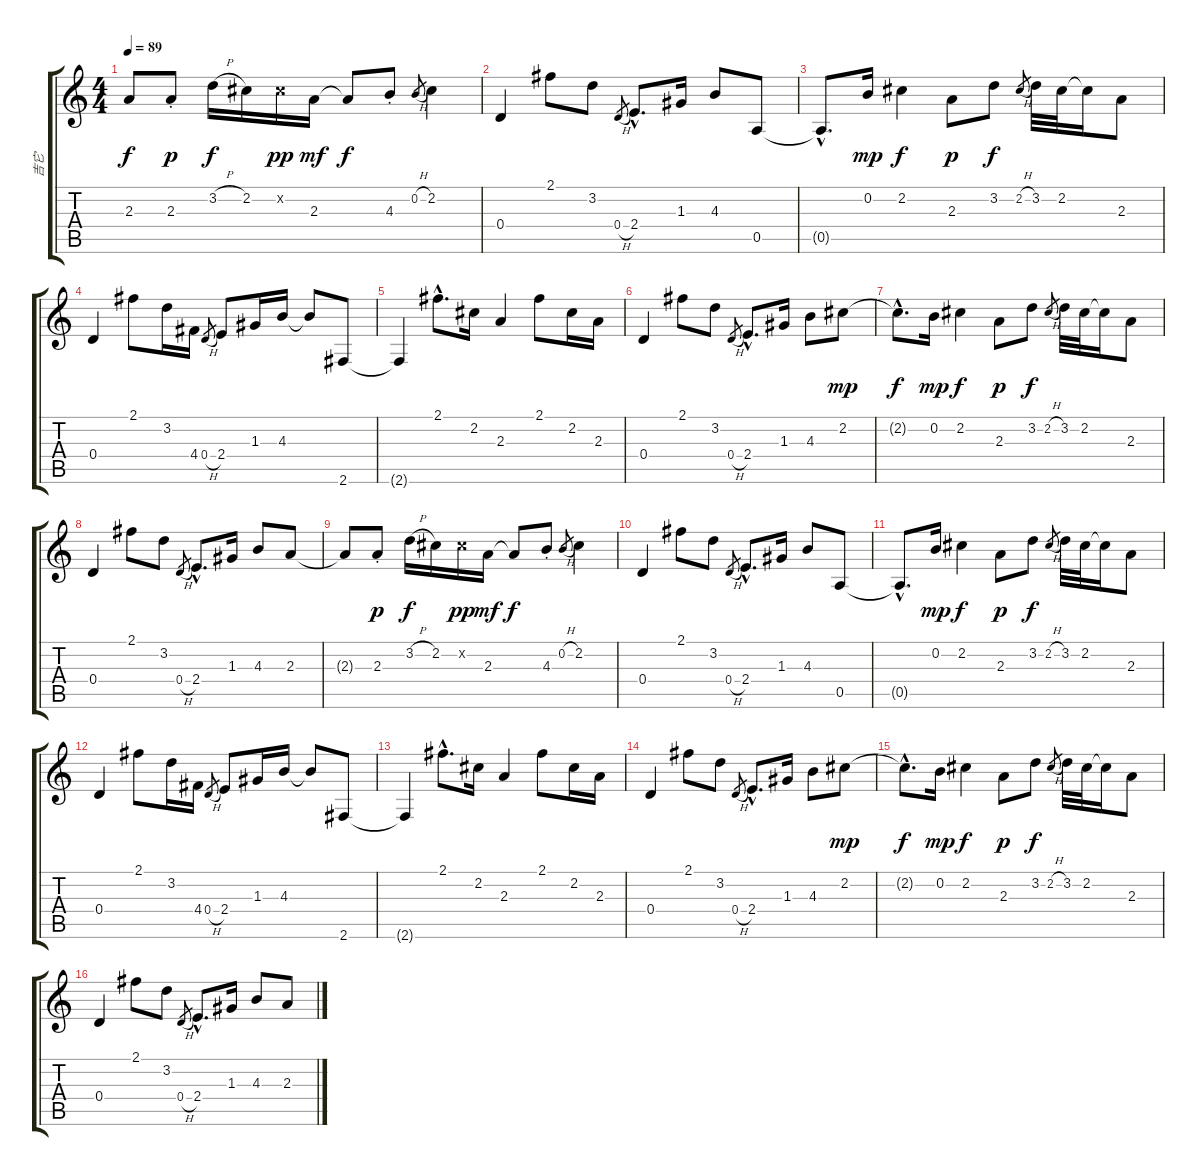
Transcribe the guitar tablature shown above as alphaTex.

\track ("吉它" "吉它") {instrument electricguitarjazz}
\staff {score tabs}
\tuning (E4 B3 G3 D3 A2 E2) {hide}
\ts (4 4)
\tempo 89
\clef g2
\ks c
2.3{t}.8{dy f} 2.3{st}.8{dy p} 3.2{h}.16{dy f} 2.2.16 2.2{x}.16{dy pp} 2.3.16{dy mf} 2.3{t}.8{dy f} 4.3{st}.8 0.2{h}.8{gr} 2.2.4 |
0.4.4 2.1.8 3.2.8 0.4{h}.8{gr} 2.4{hac}.8{d} 1.3.16 4.3.8 0.5.8 |
0.5{hac t}.8{d} 0.2.16{dy mp} 2.2.4{dy f} 2.3.8{dy p} 3.2.8{dy f} 2.2{h}.8{gr} 3.2.32 2.2.32 2.2{t}.16 2.3.8 |
0.4.4 2.1.8 3.2.16 4.4.16 0.4{h}.8{gr} 2.4.8 1.3.16 4.3.16 4.3{t}.8 2.6.8 |
2.6{t}.4 2.1{hac}.8{d} 2.2.16 2.3.4 2.1.8 2.2.16 2.3.16 |
0.4.4 2.1.8 3.2.8 0.4{h}.8{gr} 2.4{hac}.8{d} 1.3.16 4.3.8 2.2.8{dy mp} |
2.2{hac t}.8{d dy f} 0.2.16{dy mp} 2.2.4{dy f} 2.3.8{dy p} 3.2.8{dy f} 2.2{h}.8{gr} 3.2.32 2.2.32 2.2{t}.16 2.3.8 |
0.4.4 2.1.8 3.2.8 0.4{h}.8{gr} 2.4{hac}.8{d} 1.3.16 4.3.8 2.3.8 |
2.3{t}.8 2.3{st}.8{dy p} 3.2{h}.16{dy f} 2.2.16 2.2{x}.16{dy pp} 2.3.16{dy mf} 2.3{t}.8{dy f} 4.3{st}.8 0.2{h}.8{gr} 2.2.4 |
0.4.4 2.1.8 3.2.8 0.4{h}.8{gr} 2.4{hac}.8{d} 1.3.16 4.3.8 0.5.8 |
0.5{hac t}.8{d} 0.2.16{dy mp} 2.2.4{dy f} 2.3.8{dy p} 3.2.8{dy f} 2.2{h}.8{gr} 3.2.32 2.2.32 2.2{t}.16 2.3.8 |
0.4.4 2.1.8 3.2.16 4.4.16 0.4{h}.8{gr} 2.4.8 1.3.16 4.3.16 4.3{t}.8 2.6.8 |
2.6{t}.4 2.1{hac}.8{d} 2.2.16 2.3.4 2.1.8 2.2.16 2.3.16 |
0.4.4 2.1.8 3.2.8 0.4{h}.8{gr} 2.4{hac}.8{d} 1.3.16 4.3.8 2.2.8{dy mp} |
2.2{hac t}.8{d dy f} 0.2.16{dy mp} 2.2.4{dy f} 2.3.8{dy p} 3.2.8{dy f} 2.2{h}.8{gr} 3.2.32 2.2.32 2.2{t}.16 2.3.8 |
0.4.4 2.1.8 3.2.8 0.4{h}.8{gr} 2.4{hac}.8{d} 1.3.16 4.3.8 2.3.8
